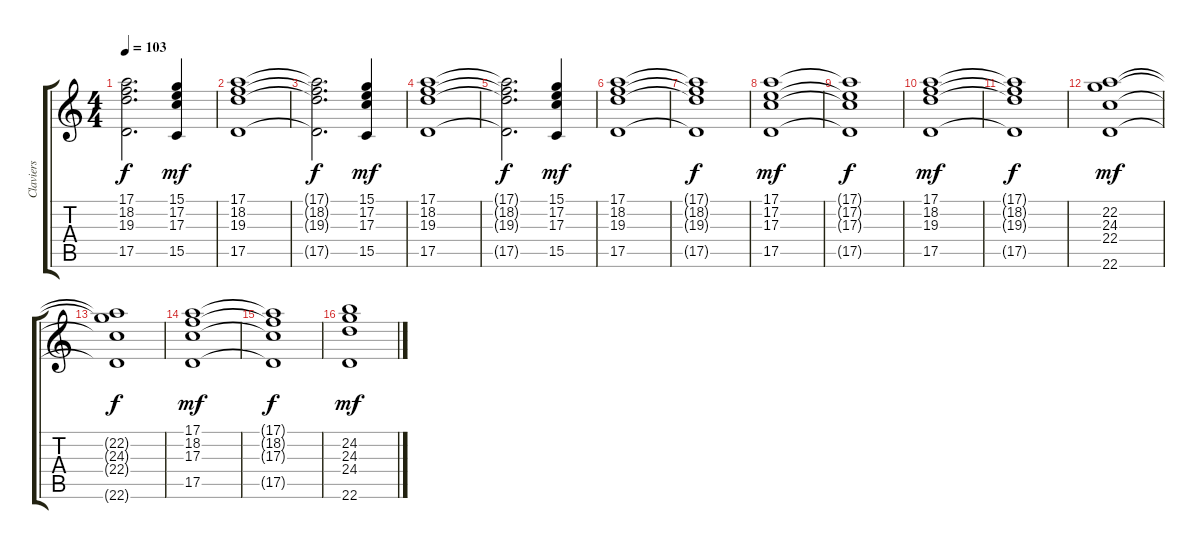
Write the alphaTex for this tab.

\track ("Claviers" "Claviers") {instrument rockorgan}
\staff {score tabs}
\tuning (E4 B3 G3 D3 A2 E2) {hide}
\ts (4 4)
\tempo 103
\clef g2
\ks c
(17.1{t} 18.2{t} 19.3{t} 17.5{t}).2{d dy f} (15.1 17.2 17.3 15.5).4{dy mf} |
(17.1 18.2 19.3 17.5).1 |
(17.1{t} 18.2{t} 19.3{t} 17.5{t}).2{d dy f} (15.1 17.2 17.3 15.5).4{dy mf} |
(17.1 18.2 19.3 17.5).1 |
(17.1{t} 18.2{t} 19.3{t} 17.5{t}).2{d dy f} (15.1 17.2 17.3 15.5).4{dy mf} |
(17.1 18.2 19.3 17.5).1 |
(17.1{t} 18.2{t} 19.3{t} 17.5{t}).1{dy f} |
(17.1 17.2 17.3 17.5).1{dy mf} |
(17.1{t} 17.2{t} 17.3{t} 17.5{t}).1{dy f} |
(17.1 18.2 19.3 17.5).1{dy mf} |
(17.1{t} 18.2{t} 19.3{t} 17.5{t}).1{dy f} |
(22.2 24.3 22.4 22.6).1{dy mf} |
(22.2{t} 24.3{t} 22.4{t} 22.6{t}).1{dy f} |
(17.1 18.2 17.3 17.5).1{dy mf} |
(17.1{t} 18.2{t} 17.3{t} 17.5{t}).1{dy f} |
(24.2 24.3 24.4 22.6).1{dy mf}
